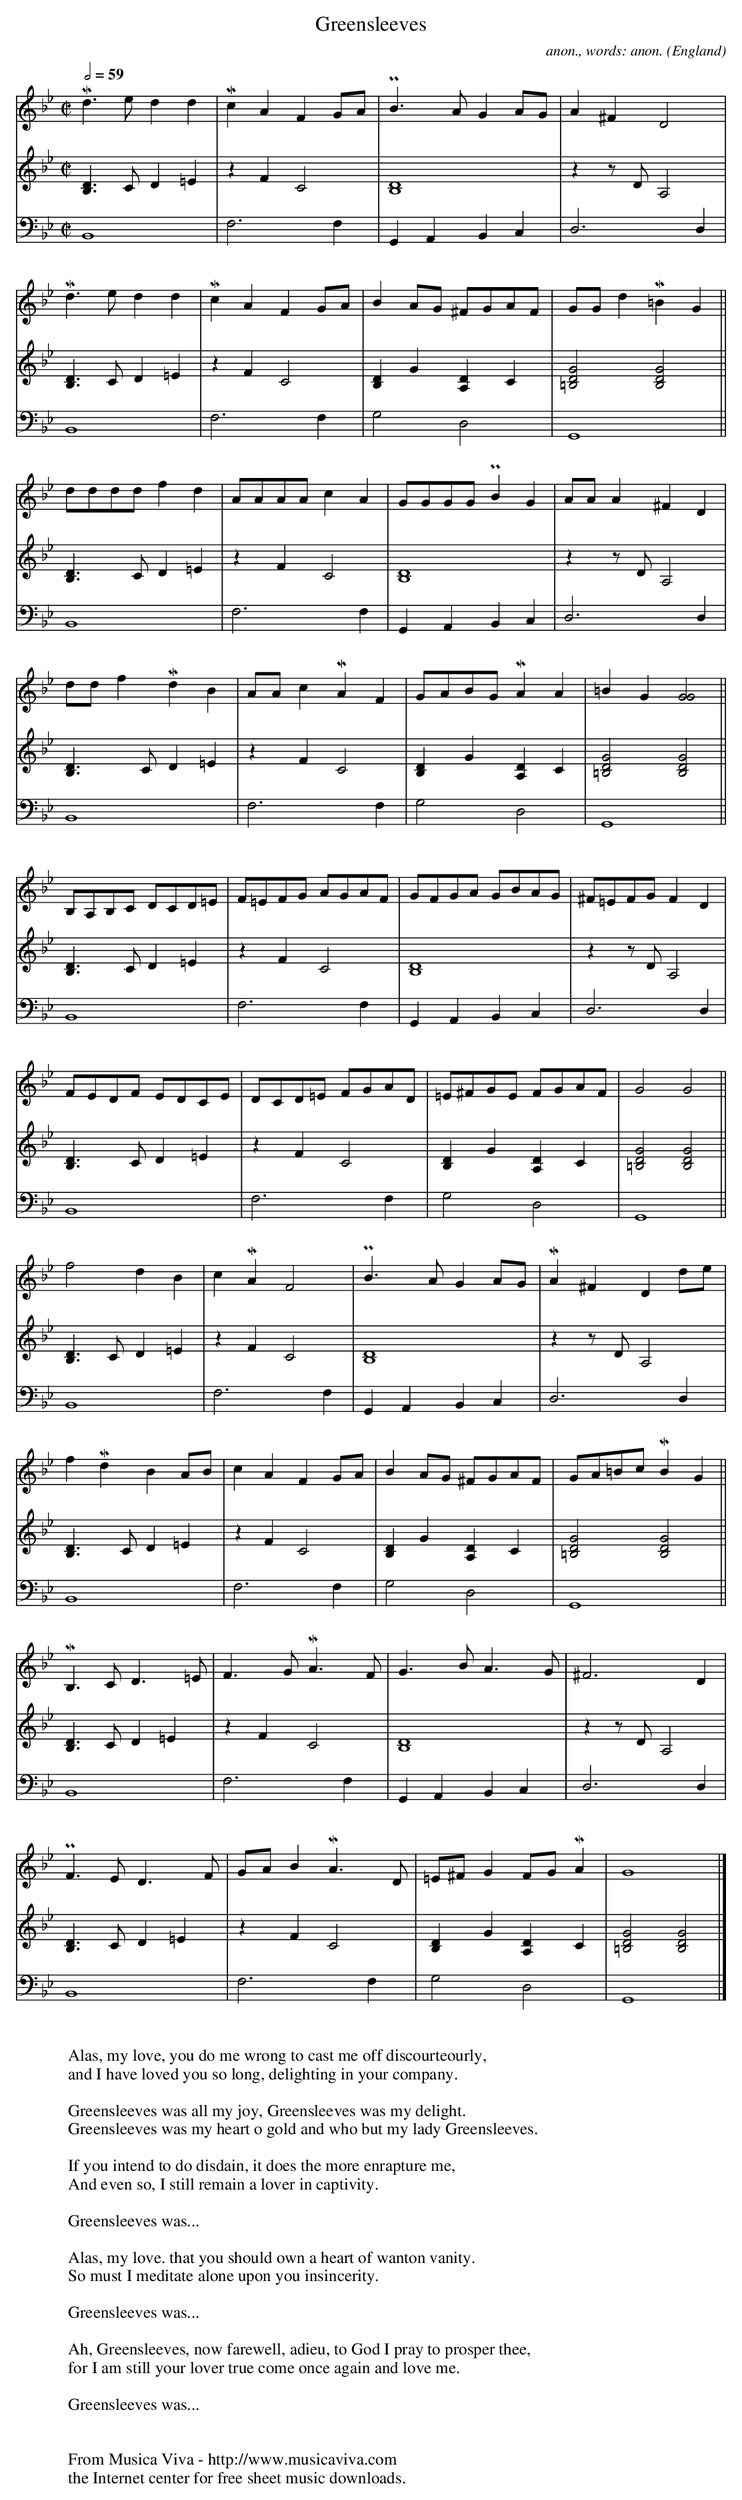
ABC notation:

X:1
T:Greensleeves
C:anon., words: anon.
O:England
V:1 Program 1 40 %Violin
V:2 Program 1 24 %Classical guitar
V:3 Program 1 24 bass %Classical guitar
M:C|
L:1/4
Q:1/2=59
K:Bb
V:1
Md>e dd|McA FG/A/|PB>A GA/G/|A^F D2|
V:2
[B,3/D3/]C/ D=E|zFC2|[B,4D4]|zz/D/A,2|
V:3
B,,4|F,3F,|G,,A,,B,,C,|D,3D,|
V:1
Md>e dd|McA FG/A/|BA/G/ ^F/G/A/F/|G/G/d M=BG||
V:2
[B,3/D3/]C/ D=E|zFC2|[B,D]G[A,D]C|[=B,2D2G2][B,2D2G2]||
V:3
B,,4|F,3F,|G,2D,2|G,,4||
V:1
d/d/d/d/ fd|A/A/A/A/ cA|G/G/G/G/ PBG|A/A/A ^FD|
V:2
[B,3/D3/]C/ D=E|zFC2|[B,4D4]|zz/D/A,2|
V:3
B,,4|F,3F,|G,,A,,B,,C,|D,3D,|
V:1
d/d/f MdB|A/A/c MAF|G/A/B/G/ MAA|=BG [G2G2]||
V:2
[B,3/D3/]C/ D=E|zFC2|[B,D]G[A,D]C|[=B,2D2G2][B,2D2G2]||
V:3
B,,4|F,3F,|G,2D,2|G,,4||
V:1
B,/A,/B,/C/ D/C/D/=E/|F/=E/F/G/ A/G/A/F/|G/F/G/A/ G/B/A/G/|^F/=E/F/G/ FD|
V:2
[B,3/D3/]C/ D=E|zFC2|[B,4D4]|zz/D/A,2|
V:3
B,,4|F,3F,|G,,A,,B,,C,|D,3D,|
V:1
F/E/D/F/ E/D/C/E/|D/C/D/=E/ F/G/A/D/|=E/^F/G/E/ F/G/A/F/|G2 G2||
V:2
[B,3/D3/]C/ D=E|zFC2|[B,D]G[A,D]C|[=B,2D2G2][B,2D2G2]||
V:3
B,,4|F,3F,|G,2D,2|G,,4||
V:1
f2 dB|cMA F2|PB>A GA/G/|MA^F Dd/e/|
V:2
[B,3/D3/]C/ D=E|zFC2|[B,4D4]|zz/D/A,2|
V:3
B,,4|F,3F,|G,,A,,B,,C,|D,3D,|
V:1
fMd BA/B/|cA FG/A/|BA/G/ ^F/G/A/F/|G/A/=B/c/ MBG||
V:2
[B,3/D3/]C/ D=E|zFC2|[B,D]G[A,D]C|[=B,2D2G2][B,2D2G2]||
V:3
B,,4|F,3F,|G,2D,2|G,,4||
V:1
MB,>C D>=E|F>G MA>F|G>B A>G|^F3D|
V:2
[B,3/D3/]C/ D=E|zFC2|[B,4D4]|zz/D/A,2|
V:3
B,,4|F,3F,|G,,A,,B,,C,|D,3D,|
V:1
PF>E D>F|G/A/B MA>D|=E/^F/G F/G/MA|G4|]
V:2
[B,3/D3/]C/ D=E|zFC2|[B,D]G[A,D]C|[=B,2D2G2][B,2D2G2]|]
V:3
B,,4|F,3F,|G,2D,2|G,,4|]
W:
W:Alas, my love, you do me wrong to cast me off discourteourly,
W:and I have loved you so long, delighting in your company.
W:
W:  Greensleeves was all my joy, Greensleeves was my delight.
W:  Greensleeves was my heart o gold and who but my lady Greensleeves.
W:
W:If you intend to do disdain, it does the more enrapture me,
W:And even so, I still remain a lover in captivity.
W:
W:  Greensleeves was...
W:
W:Alas, my love. that you should own a heart of wanton vanity.
W:So must I meditate alone upon you insincerity.
W:
W:  Greensleeves was...
W:
W:Ah, Greensleeves, now farewell, adieu, to God I pray to prosper thee,
W:for I am still your lover true come once again and love me.
W:
W:  Greensleeves was...
W:
W:
W:  From Musica Viva - http://www.musicaviva.com
W:  the Internet center for free sheet music downloads.
